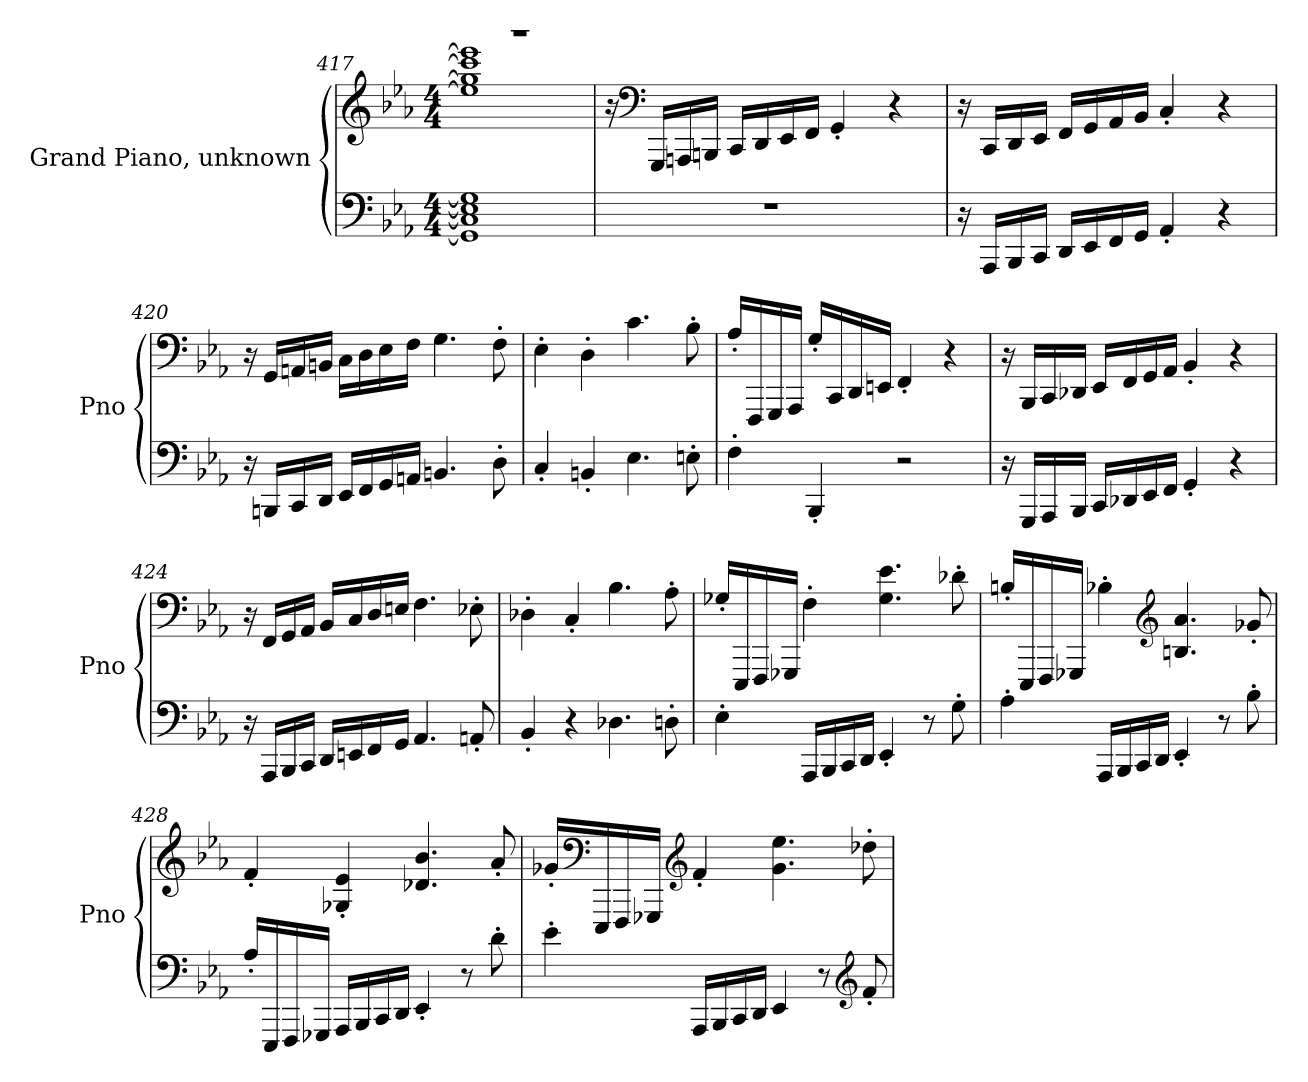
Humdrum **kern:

**kern	**kern
*part1	*part1
*staff2	*staff1
*I"Grand Piano, unknown	*
*I'Pno	*
*clefF4	*clefG2
*k[b-e-a-]	*k[b-e-a-]
*M4/4	*M4/4
=417	=417
*	*^
1GG] 1C] 1E-] 1G]	1r	1ee-] 1gg] 1ccc] 1eee-]
*	*v	*v
=418	=418
1r	16r
*	*clefF4
.	16GGG/LL
.	16AAAn/
.	16BBBn/JJ
.	16CC/LL
.	16DD/
.	16EE-/
.	16FF/JJ
.	4GG'/
.	4r
=419	=419
16r	16r
16AAA-/LL	16CC/LL
16BBB-/	16DD/
16CC/JJ	16EE-/JJ
16DD/LL	16FF/LL
16EE-/	16GG/
16FF/	16AA-/
16GG/JJ	16BB-/JJ
4AA-'/	4C'/
4r	4r
!!LO:LB:g=z
=420	=420
16r	16r
16BBBn/LL	16GG/LL
16CC/	16AAn/
16DD/JJ	16BBn/JJ
16EE-/LL	16C\LL
16FF/	16D\
16GG/	16E-\
16AAn/JJ	16F\JJ
4.BBn/	4.G\
8D'\	8F'\
=421	=421
4C'/	4E-'\
4BBn'/	4D'\
4.E-\	4.c\
8En'\	8B-'\
=422	=422
4F'\	16A-'/LL
.	16FFF/
.	16GGG/
.	16AAA-/JJ
4BBB-'/	16G'/LL
.	16CC/
.	16DD/
.	16EEn/JJ
2r	4FF'/
.	4r
=423	=423
16r	16r
16GGG/LL	16BBB-/LL
16AAA-/	16CC/
16BBB-/JJ	16DD-X/JJ
16CC/LL	16EE-/LL
16DD-X/	16FF/
16EE-/	16GG/
16FF/JJ	16AA-/JJ
4GG'/	4BB-'/
4r	4r
!!LO:LB:g=z
=424	=424
16r	16r
16AAA-/LL	16FF/LL
16BBB-/	16GG/
16CC/JJ	16AA-/JJ
16DD/LL	16BB-/LL
16EEn/	16C/
16FF/	16D/
16GG/JJ	16En/JJ
4.AA-/	4.F\
8AAn'/	8E-X'\
=425	=425
4BB-'/	4D-X'\
4r	4C'/
4.D-X\	4.B-\
8Dn'\	8A-'\
=426	=426
4E-'\	16G-X'/LL
.	16EEE-/
.	16FFF/
.	16GGG-X/JJ
16AAA-/LL	4F'\
16BBB-/	.
16CC/	.
16DD/JJ	.
4EE-'/	4.G-\ 4.e-\
8r	.
8G'\	8d-X'\
!!LO:PB:g=z
=427	=427
4A-'\	16Bn'/LL
.	16EEE-/
.	16FFF/
.	16GGG-X/JJ
16AAA-/LL	4B-X'\
16BBB-/	.
16CC/	.
16DD/JJ	.
*	*clefG2
4EE-'/	4.Bn/ 4.a-/
8r	.
8B-'\	8g-X'/
=428	=428
16A-'/LL	4f'/
16EEE-/	.
16FFF/	.
16GGG-X/JJ	.
16AAA-/LL	4G-X/' 4e-/'
16BBB-/	.
16CC/	.
16DD/JJ	.
4EE-'/	4.d-X/ 4.b-/
8r	.
8d'\	8a-'/
!!LO:LB:g=z
=429	=429
4e-'\	16g-X'/LL
*	*clefF4
.	16EEE-/
.	16FFF/
.	16GGG-X/JJ
*	*clefG2
16AAA-/LL	4f'/
16BBB-/	.
16CC/	.
16DD/JJ	.
4EE-/	4.g-\ 4.ee-\
8r	.
*clefG2	*
8f'/	8dd-X'\
=	=
*-	*-
